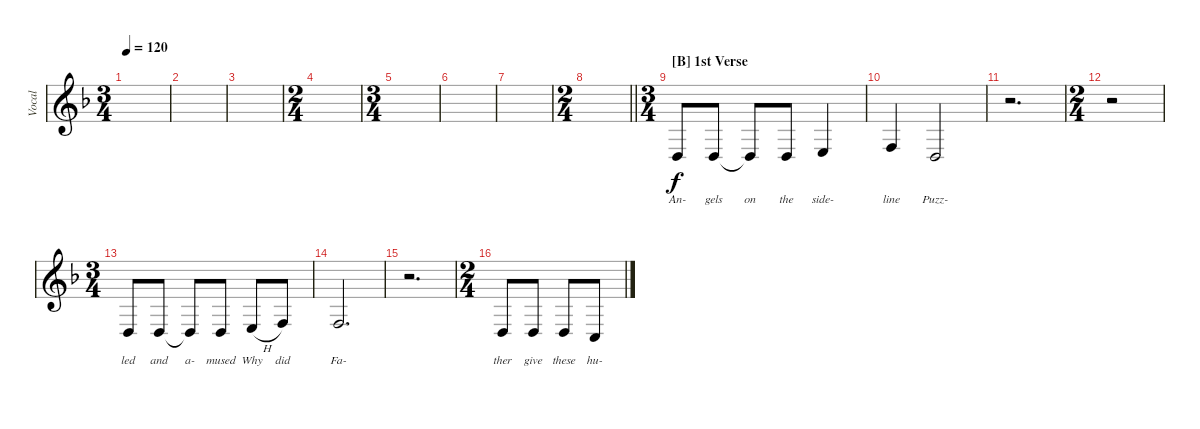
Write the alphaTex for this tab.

\track ("Vocal" "Vocal") {instrument frenchhorn}
\staff {score}
\tuning (E4 B3 G3 D3 A2 E2) {hide}
\ts (3 4)
\tempo 120
\clef g2
\ks dminor
|
|
|
\ts (2 4)
|
\ts (3 4)
|
|
|
\ts (2 4)
\barLineRight lightlight
|
\ts (3 4)
\section ("" "[B] 1st Verse")
0.4.8{lyrics (0 "An-") lyrics (1 "") lyrics (2 "") lyrics (3 "") lyrics (4 "")} 0.4.8{lyrics (0 "gels") lyrics (1 "") lyrics (2 "") lyrics (3 "") lyrics (4 "")} 0.4{t}.8{lyrics (0 "on") lyrics (1 "") lyrics (2 "") lyrics (3 "") lyrics (4 "")} 0.4.8{lyrics (0 "the") lyrics (1 "") lyrics (2 "") lyrics (3 "") lyrics (4 "")} 2.4.4{lyrics (0 "side-") lyrics (1 "") lyrics (2 "") lyrics (3 "") lyrics (4 "")} |
3.4.4{lyrics (0 "line") lyrics (1 "") lyrics (2 "") lyrics (3 "") lyrics (4 "")} 0.4.2{lyrics (0 "Puzz-") lyrics (1 "") lyrics (2 "") lyrics (3 "") lyrics (4 "")} |
r.2{d} |
\ts (2 4)
r.2 |
\ts (3 4)
0.4.8{lyrics (0 "led") lyrics (1 "") lyrics (2 "") lyrics (3 "") lyrics (4 "")} 0.4.8{lyrics (0 "and") lyrics (1 "") lyrics (2 "") lyrics (3 "") lyrics (4 "")} 0.4{t}.8{lyrics (0 "a-") lyrics (1 "") lyrics (2 "") lyrics (3 "") lyrics (4 "")} 0.4.8{lyrics (0 "mused") lyrics (1 "") lyrics (2 "") lyrics (3 "") lyrics (4 "")} 2.4{h}.8{lyrics (0 "Why") lyrics (1 "") lyrics (2 "") lyrics (3 "") lyrics (4 "")} 3.4.8{lyrics (0 "did") lyrics (1 "") lyrics (2 "") lyrics (3 "") lyrics (4 "")} |
3.4.2{d lyrics (0 "Fa-") lyrics (1 "") lyrics (2 "") lyrics (3 "") lyrics (4 "")} |
r.2{d} |
\ts (2 4)
0.4.8{lyrics (0 "ther") lyrics (1 "") lyrics (2 "") lyrics (3 "") lyrics (4 "")} 0.4.8{lyrics (0 "give") lyrics (1 "") lyrics (2 "") lyrics (3 "") lyrics (4 "")} 0.4.8{lyrics (0 "these") lyrics (1 "") lyrics (2 "") lyrics (3 "") lyrics (4 "")} 3.5.8{lyrics (0 "hu-") lyrics (1 "") lyrics (2 "") lyrics (3 "") lyrics (4 "")}
